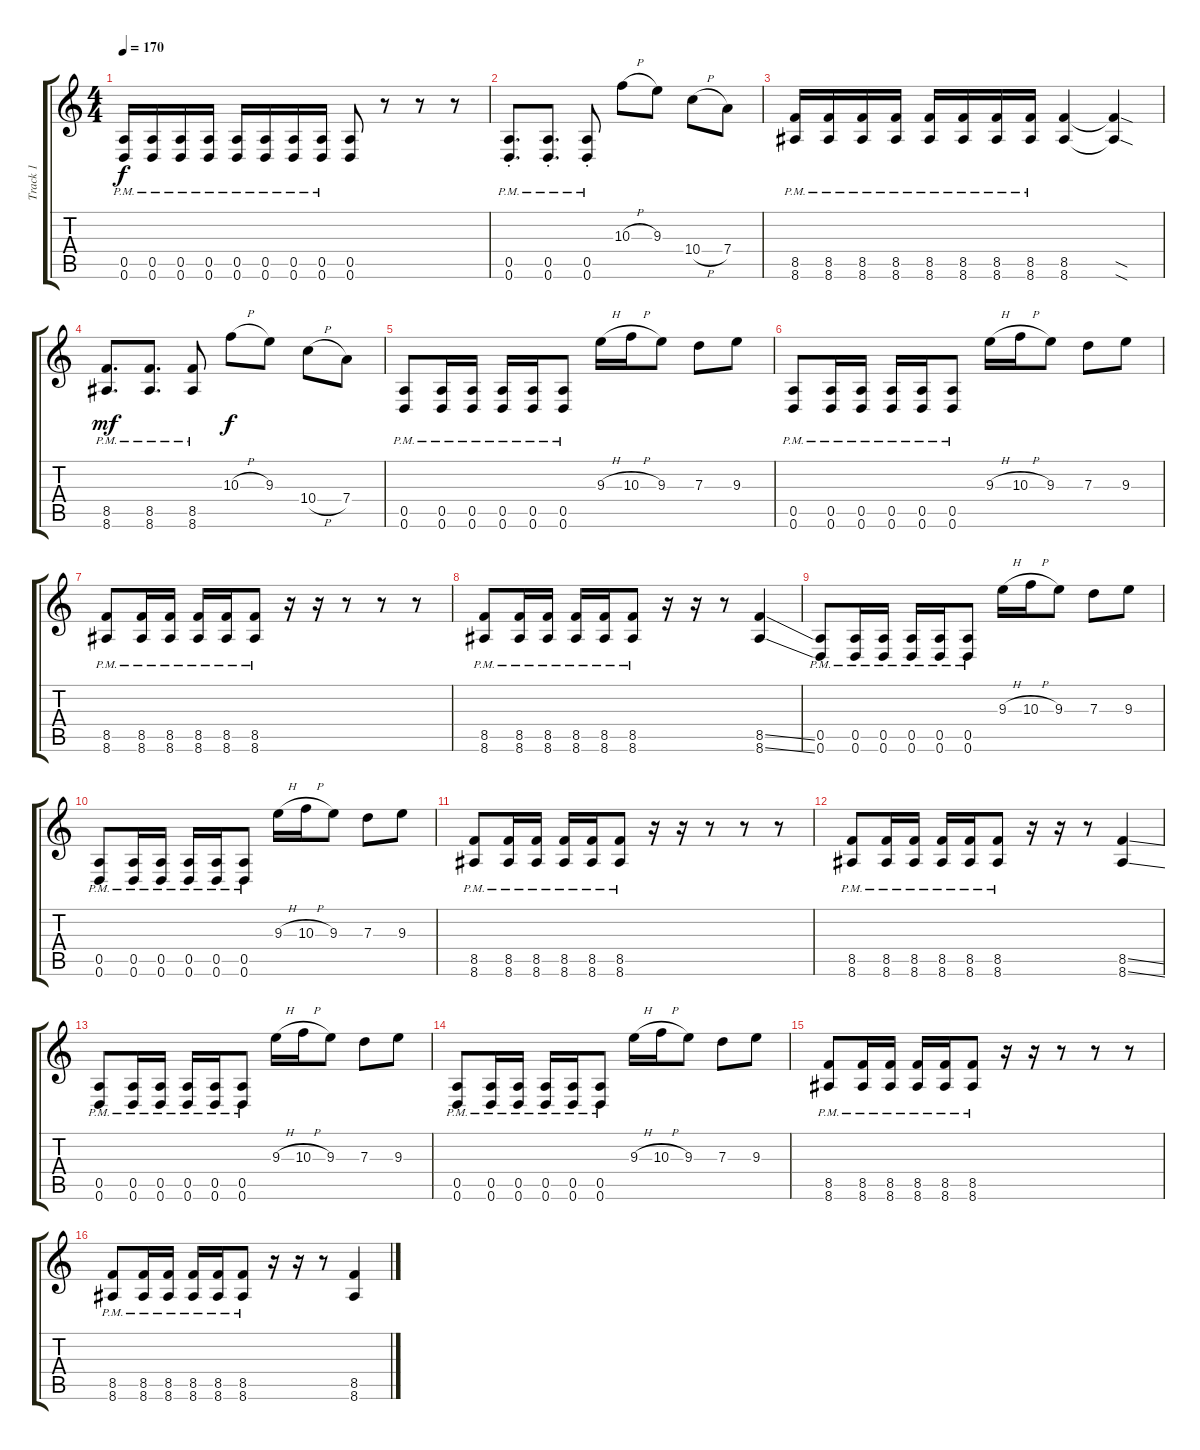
\track ("Track 1" "Track 1") {instrument distortionguitar}
\staff {score tabs}
\tuning (E4 B3 G3 D3 A2 D2) {hide}
\ts (4 4)
\tempo 170
\clef g2
\ks c
(0.5{pm} 0.6{pm}).16{dy f} (0.5{pm} 0.6{pm}).16 (0.5{pm} 0.6{pm}).16 (0.5{pm} 0.6{pm}).16 (0.5{pm} 0.6{pm}).16 (0.5{pm} 0.6{pm}).16 (0.5{pm} 0.6{pm}).16 (0.5{pm} 0.6{pm}).16 (0.5 0.6).8 r.8 r.8 r.8 |
(0.5{pm} 0.6{pm st}).8{d} (0.5{pm} 0.6{pm st}).8{d} (0.5{pm} 0.6{pm st}).8 10.3{h}.8 9.3.8 10.4{h}.8 7.4.8 |
(8.5{pm} 8.6{pm}).16 (8.5{pm} 8.6{pm}).16 (8.5{pm} 8.6{pm}).16 (8.5{pm} 8.6{pm}).16 (8.5{pm} 8.6{pm}).16 (8.5{pm} 8.6{pm}).16 (8.5{pm} 8.6{pm}).16 (8.5{pm} 8.6{pm}).16 (8.5 8.6).4 (8.5{sod t} 8.6{sod t}).4 |
(8.5{pm} 8.6{pm}).8{d dy mf} (8.5{pm} 8.6{pm}).8{d} (8.5{pm} 8.6{pm}).8 10.3{h}.8{dy f} 9.3.8 10.4{h}.8 7.4.8 |
(0.5{pm} 0.6{pm}).8 (0.5{pm} 0.6{pm}).16 (0.5{pm} 0.6{pm}).16 (0.5{pm} 0.6{pm}).16 (0.5{pm} 0.6{pm}).16 (0.5{pm} 0.6{pm}).8 9.3{h}.16 10.3{h}.16 9.3.8 7.3.8 9.3.8 |
(0.5{pm} 0.6{pm}).8 (0.5{pm} 0.6{pm}).16 (0.5{pm} 0.6{pm}).16 (0.5{pm} 0.6{pm}).16 (0.5{pm} 0.6{pm}).16 (0.5{pm} 0.6{pm}).8 9.3{h}.16 10.3{h}.16 9.3.8 7.3.8 9.3.8 |
(8.5{pm} 8.6{pm}).8 (8.5{pm} 8.6{pm}).16 (8.5{pm} 8.6{pm}).16 (8.5{pm} 8.6{pm}).16 (8.5{pm} 8.6{pm}).16 (8.5{pm} 8.6{pm}).8 r.16 r.16 r.8 r.8 r.8 |
(8.5{pm} 8.6{pm}).8 (8.5{pm} 8.6{pm}).16 (8.5{pm} 8.6{pm}).16 (8.5{pm} 8.6{pm}).16 (8.5{pm} 8.6{pm}).16 (8.5{pm} 8.6{pm}).8 r.16 r.16 r.8 (8.5{ss} 8.6{ss}).4 |
(0.5{pm} 0.6{pm}).8 (0.5{pm} 0.6{pm}).16 (0.5{pm} 0.6{pm}).16 (0.5{pm} 0.6{pm}).16 (0.5{pm} 0.6{pm}).16 (0.5{pm} 0.6{pm}).8 9.3{h}.16 10.3{h}.16 9.3.8 7.3.8 9.3.8 |
(0.5{pm} 0.6{pm}).8 (0.5{pm} 0.6{pm}).16 (0.5{pm} 0.6{pm}).16 (0.5{pm} 0.6{pm}).16 (0.5{pm} 0.6{pm}).16 (0.5{pm} 0.6{pm}).8 9.3{h}.16 10.3{h}.16 9.3.8 7.3.8 9.3.8 |
(8.5{pm} 8.6{pm}).8 (8.5{pm} 8.6{pm}).16 (8.5{pm} 8.6{pm}).16 (8.5{pm} 8.6{pm}).16 (8.5{pm} 8.6{pm}).16 (8.5{pm} 8.6{pm}).8 r.16 r.16 r.8 r.8 r.8 |
(8.5{pm} 8.6{pm}).8 (8.5{pm} 8.6{pm}).16 (8.5{pm} 8.6{pm}).16 (8.5{pm} 8.6{pm}).16 (8.5{pm} 8.6{pm}).16 (8.5{pm} 8.6{pm}).8 r.16 r.16 r.8 (8.5{ss} 8.6{ss}).4 |
(0.5{pm} 0.6{pm}).8 (0.5{pm} 0.6{pm}).16 (0.5{pm} 0.6{pm}).16 (0.5{pm} 0.6{pm}).16 (0.5{pm} 0.6{pm}).16 (0.5{pm} 0.6{pm}).8 9.3{h}.16 10.3{h}.16 9.3.8 7.3.8 9.3.8 |
(0.5{pm} 0.6{pm}).8 (0.5{pm} 0.6{pm}).16 (0.5{pm} 0.6{pm}).16 (0.5{pm} 0.6{pm}).16 (0.5{pm} 0.6{pm}).16 (0.5{pm} 0.6{pm}).8 9.3{h}.16 10.3{h}.16 9.3.8 7.3.8 9.3.8 |
(8.5{pm} 8.6{pm}).8 (8.5{pm} 8.6{pm}).16 (8.5{pm} 8.6{pm}).16 (8.5{pm} 8.6{pm}).16 (8.5{pm} 8.6{pm}).16 (8.5{pm} 8.6{pm}).8 r.16 r.16 r.8 r.8 r.8 |
(8.5{pm} 8.6{pm}).8 (8.5{pm} 8.6{pm}).16 (8.5{pm} 8.6{pm}).16 (8.5{pm} 8.6{pm}).16 (8.5{pm} 8.6{pm}).16 (8.5{pm} 8.6{pm}).8 r.16 r.16 r.8 (8.5{ss} 8.6{ss}).4
